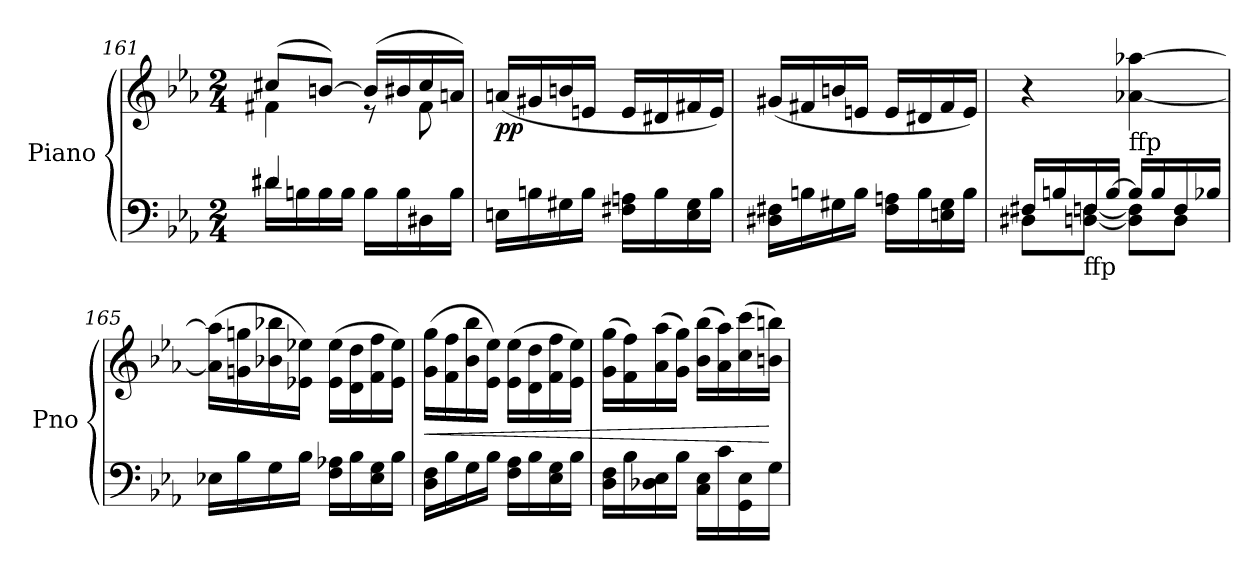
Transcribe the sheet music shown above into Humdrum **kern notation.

**kern	**kern	**dynam
*part1	*part1	*part1
*staff2	*staff1	*staff1/2
*I"Piano	*	*
*I'Pno	*	*
*clefF4	*clefG2	*
*k[b-e-a-]	*k[b-e-a-]	*
*E-:	*E-:	*
*M2/4	*M2/4	*
=161	=161	=161
*^	*^	*
16d#X\LL	4d#/	(>8cc#X/L	4f#X\	.
16Bn\	.	.	.	.
16B\	.	[8bn/J)	.	.
16B\JJ	.	.	.	.
16B\LL	4ryy	(>16b/LL]	8re	.
16B\	.	16b#X/	.	.
16D#X\	.	16cc#/	8f#\	.
16B\JJ	.	16an/JJ)	.	.
*v	*v	*	*	*
*	*v	*v	*
=162	=162	=162
!	!	!LO:DY:b
16En\LL	(<16an/LL	pp
16Bn\	16g#X/	.
16G#X\	16bn/	.
16B\JJ	16en/JJ	.
16F#X\ 16An\LL	16e/LL	.
16B\	16d#X/	.
16E\ 16G#\	16f#X/	.
16B\JJ	16e/JJ)	.
!!LO:PB:g=z
=163	=163	=163
16D#X\ 16F#X\LL	(<16g#X/LL	.
16Bn\	16f#X/	.
16G#X\	16bn/	.
16B\JJ	16en/JJ	.
16F#\ 16An\LL	16e/LL	.
16B\	16d#X/	.
16En\ 16G#\	16f#/	.
16B\JJ	16e/JJ)	.
=164	=164	=164
*^	*	*
16F#X/LL	8D#X\L	4r	.
16Bn/	.	.	.
!LO:TX:b:t=ffp	!	!	!
16Fn/	[8Dn\ [8F\J	.	.
[16B/JJ	.	.	.
!	!	!LO:TX:b:t=ffp	!
16B/LL]	8D\] 8F\]L	[4a-X\ [4aa-X\	.
16B/	.	.	.
16F/	8D\J	.	.
16B-X/JJ	.	.	.
*v	*v	*	*
=165	=165	=165
16E-X\LL	(>16a-\] 16aa-\]LL	.
16B-\	16gn\ 16ggn\	.
16G\	16b-X\ 16bb-X\	.
16B-\JJ	16e-X\ 16ee-X\JJ)	.
16F\ 16A-X\LL	(>16e-\ 16ee-\LL	.
16B-\	16d\ 16dd\	.
16E-\ 16G\	16f\ 16ff\	.
16B-\JJ	16e-\ 16ee-\JJ)	.
=166	=166	=166
!	!	!LO:HP:b
16D\ 16F\LL	(>16g\ 16gg\LL	<
16B-\	16f\ 16ff\	.
16G\	16b-\ 16bb-\	.
16B-\JJ	16e-\ 16ee-\JJ)	.
16F\ 16A-\LL	(>16e-\ 16ee-\LL	.
16B-\	16d\ 16dd\	.
16E-\ 16G\	16f\ 16ff\	.
16B-\JJ	16e-\ 16ee-\JJ)	.
!!LO:LB:g=z
=167	=167	=167
16D\ 16F\LL	(>16g\ 16gg\LL	.
16B-\	16f\ 16ff\)	.
16D-X\ 16E-\	(>16a-\ 16aa-\	.
16B-\JJ	16g\ 16gg\JJ)	.
16C\ 16E-\LL	(>16b-\ 16bb-\LL	.
16c\	16a-\ 16aa-\)	.
16GG\ 16E-\	(>16cc\ 16ccc\	.
16G\JJ	16bn\ 16bbn\JJ)	[
=	=	=
*-	*-	*-
